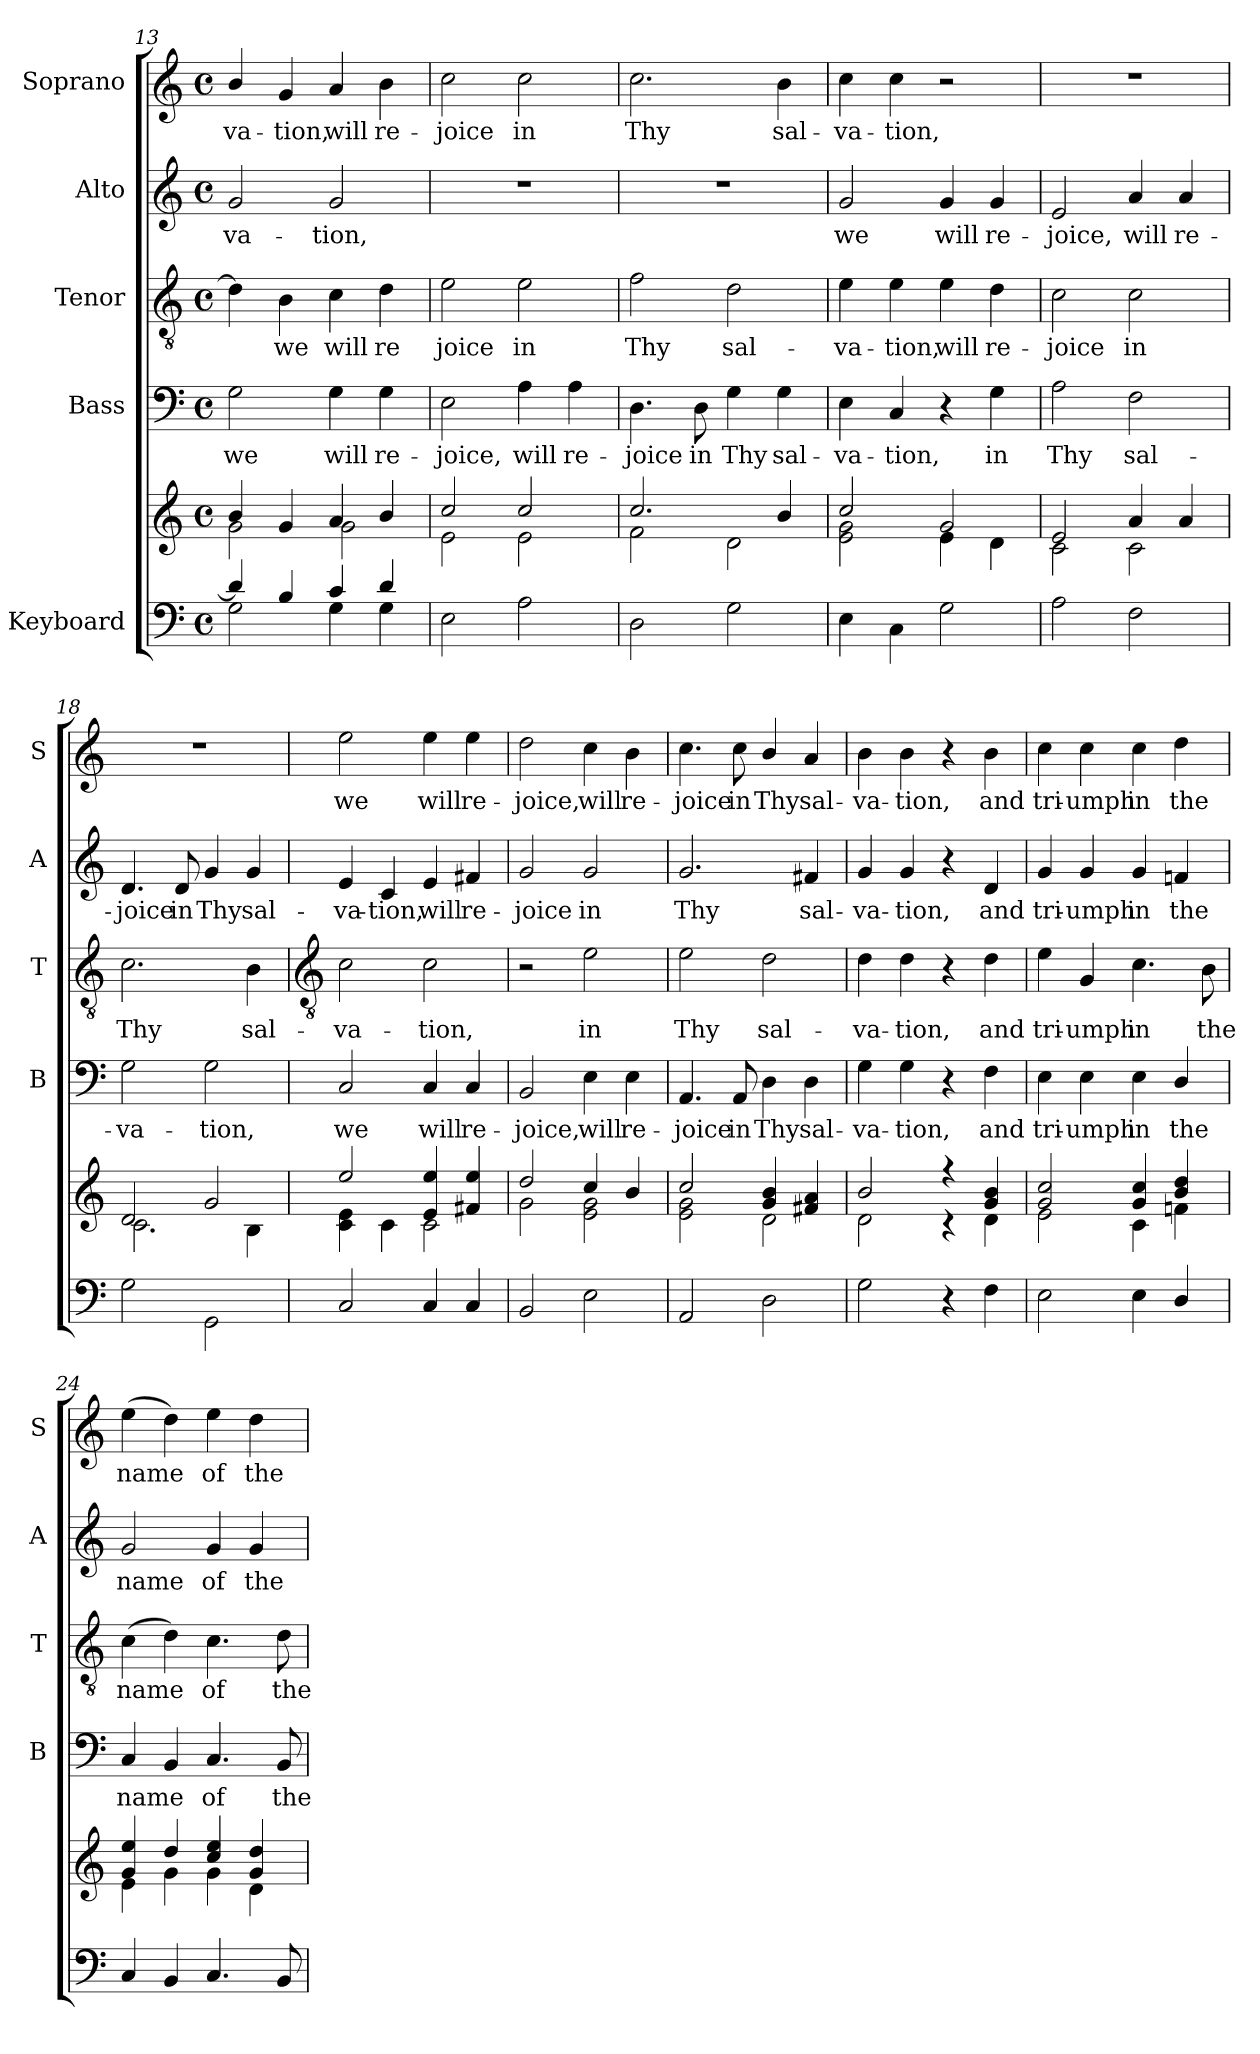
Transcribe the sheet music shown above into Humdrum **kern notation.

**kern	**kern	**kern	**text	**kern	**text	**kern	**text	**kern	**text
*part5	*part5	*part4	*part4	*part3	*part3	*part2	*part2	*part1	*part1
*staff6	*staff5	*staff4	*staff4	*staff3	*staff3	*staff2	*staff2	*staff1	*staff1
*I"Keyboard	*	*I"Bass	*	*I"Tenor	*	*I"Alto	*	*I"Soprano	*
*	*	*I'B	*	*I'T	*	*I'A	*	*I'S	*
!!LO:LB:g=z
*clefF4	*clefG2	*clefF4	*	*clefGv2	*	*clefG2	*	*clefG2	*
*k[]	*k[]	*k[]	*	*k[]	*	*k[]	*	*k[]	*
*C:	*C:	*C:	*	*C:	*	*C:	*	*C:	*
*M4/4	*M4/4	*M4/4	*	*M4/4	*	*M4/4	*	*M4/4	*
*met(c)	*met(c)	*met(c)	*	*met(c)	*	*met(c)	*	*met(c)	*
=13	=13	=13	=13	=13	=13	=13	=13	=13	=13
*^	*^	*	*	*	*	*	*	*	*
!	!	!	!	!	!LO:LY:b	!	!	!	!LO:LY:b	!	!LO:LY:b
4d/]	2G	4b/	2g\	2G	we	4d]	.	2g	-va-	4b/	-va-
!	!	!	!	!	!	!	!LO:LY:b	!	!	!	!LO:LY:b
4B/	.	4g/	.	.	.	4B	we	.	.	4g	-tion,
!	!	!	!	!	!LO:LY:b	!	!LO:LY:b	!	!LO:LY:b	!	!LO:LY:b
4c/	4G	4a/	2g\	4G	will	4c	will	2g	-tion,	4a	will
!	!	!	!	!	!LO:LY:b	!	!LO:LY:b	!	!	!	!LO:LY:b
4d/	4G	4b/	.	4G	re-	4d	re	.	.	4b	re-
=14	=14	=14	=14	=14	=14	=14	=14	=14	=14	=14	=14
!	!	!	!	!	!LO:LY:b	!	!LO:LY:b	!	!	!	!LO:LY:b
1ryy	2E	2cc/	2e\	2E	-joice,	2e	joice	1r	.	2cc	-joice
!	!	!	!	!	!LO:LY:b	!	!LO:LY:b	!	!	!	!LO:LY:b
.	2A	2cc/	2e\	4A	will	2e	in	.	.	2cc	in
!	!	!	!	!	!LO:LY:b	!	!	!	!	!	!
.	.	.	.	4A	re-	.	.	.	.	.	.
=15	=15	=15	=15	=15	=15	=15	=15	=15	=15	=15	=15
!	!	!	!	!	!LO:LY:b	!	!LO:LY:b	!	!	!	!LO:LY:b
1ryy	2D	2.cc/	2f\	4.D	-joice	2f	Thy	1r	.	2.cc	Thy
!	!	!	!	!	!LO:LY:b	!	!	!	!	!	!
.	.	.	.	8D	in	.	.	.	.	.	.
!	!	!	!	!	!LO:LY:b	!	!LO:LY:b	!	!	!	!
.	2G	.	2d\	4G	Thy	2d	sal-	.	.	.	.
!	!	!	!	!	!LO:LY:b	!	!	!	!	!	!LO:LY:b
.	.	4b/	.	4G	sal-	.	.	.	.	4b	sal-
=16	=16	=16	=16	=16	=16	=16	=16	=16	=16	=16	=16
!	!	!	!	!	!LO:LY:b	!	!LO:LY:b	!	!LO:LY:b	!	!LO:LY:b
1ryy	4E	2cc/	2e\ 2g\	4E	-va-	4e	-va-	2g	we	4cc	-va-
!	!	!	!	!	!LO:LY:b	!	!LO:LY:b	!	!	!	!LO:LY:b
.	4C	.	.	4C	-tion,	4e	-tion,	.	.	4cc	-tion,
!	!	!	!	!	!	!	!LO:LY:b	!	!LO:LY:b	!	!
.	2G	2g/	4e\	4r	.	4e	will	4g	will	2r	.
!	!	!	!	!	!LO:LY:b	!	!LO:LY:b	!	!LO:LY:b	!	!
.	.	.	4d\	4G	in	4d	re-	4g	re-	.	.
=17	=17	=17	=17	=17	=17	=17	=17	=17	=17	=17	=17
!	!	!	!	!	!LO:LY:b	!	!LO:LY:b	!	!LO:LY:b	!	!
1ryy	2A	2e/	2c\	2A	Thy	2c	-joice	2e	-joice,	1r	.
!	!	!	!	!	!LO:LY:b	!	!LO:LY:b	!	!LO:LY:b	!	!
.	2F	4a/	2c\	2F	sal-	2c	in	4a	will	.	.
!	!	!	!	!	!	!	!	!	!LO:LY:b	!	!
.	.	4a/	.	.	.	.	.	4a	re-	.	.
=18	=18	=18	=18	=18	=18	=18	=18	=18	=18	=18	=18
!	!	!	!	!	!LO:LY:b	!	!LO:LY:b	!	!LO:LY:b	!	!
1ryy	2G	2d/	2.c\	2G	-va-	2.c	Thy	4.d	-joice	1r	.
!	!	!	!	!	!	!	!	!	!LO:LY:b	!	!
.	.	.	.	.	.	.	.	8d	in	.	.
!	!	!	!	!	!LO:LY:b	!	!	!	!LO:LY:b	!	!
.	2GG	2g/	.	2G	-tion,	.	.	4g	Thy	.	.
!	!	!	!	!	!	!	!LO:LY:b	!	!LO:LY:b	!	!
.	.	.	4B\	.	.	4B	sal-	4g	sal-	.	.
*v	*v	*	*	*	*	*	*	*	*	*	*
!!LO:LB:g=z
=19	=19	=19	=19	=19	=19	=19	=19	=19	=19	=19
*	*	*	*	*	*clefGv2	*	*	*	*	*
!	!	!	!	!LO:LY:b	!	!LO:LY:b	!	!LO:LY:b	!	!LO:LY:b
2C	2ee/	4c\ 4e\	2C	we	2c	-va-	4e	-va-	2ee	we
!	!	!	!	!	!	!	!	!LO:LY:b	!	!
.	.	4c\	.	.	.	.	4c	-tion,	.	.
!	!	!	!	!LO:LY:b	!	!LO:LY:b	!	!LO:LY:b	!	!LO:LY:b
4C	4e/ 4ee/	2c\	4C	will	2c	-tion,	4e	will	4ee	will
!	!	!	!	!LO:LY:b	!	!	!	!LO:LY:b	!	!LO:LY:b
4C	4f#X/ 4ee/	.	4C	re-	.	.	4f#X	re-	4ee	re-
=20	=20	=20	=20	=20	=20	=20	=20	=20	=20	=20
!	!	!	!	!LO:LY:b	!	!	!	!LO:LY:b	!	!LO:LY:b
2BB	2dd/	2g\	2BB	-joice,	2r	.	2g	-joice	2dd	-joice,
!	!	!	!	!LO:LY:b	!	!LO:LY:b	!	!LO:LY:b	!	!LO:LY:b
2E	4cc/	2e\ 2g\	4E	will	2e	in	2g	in	4cc	will
!	!	!	!	!LO:LY:b	!	!	!	!	!	!LO:LY:b
.	4b/	.	4E	re-	.	.	.	.	4b	re-
=21	=21	=21	=21	=21	=21	=21	=21	=21	=21	=21
!	!	!	!	!LO:LY:b	!	!LO:LY:b	!	!LO:LY:b	!	!LO:LY:b
2AA	2cc/	2e\ 2g\	4.AA	-joice	2e	Thy	2.g	Thy	4.cc	-joice
!	!	!	!	!LO:LY:b	!	!	!	!	!	!LO:LY:b
.	.	.	8AA	in	.	.	.	.	8cc	in
!	!	!	!	!LO:LY:b	!	!LO:LY:b	!	!	!	!LO:LY:b
2D	4g/ 4b/	2d\	4D	Thy	2d	sal-	.	.	4b/	Thy
!	!	!	!	!LO:LY:b	!	!	!	!LO:LY:b	!	!LO:LY:b
.	4f#X/ 4a/	.	4D	sal-	.	.	4f#X	sal-	4a	sal-
=22	=22	=22	=22	=22	=22	=22	=22	=22	=22	=22
!	!	!	!	!LO:LY:b	!	!LO:LY:b	!	!LO:LY:b	!	!LO:LY:b
2G	2b/	2d\	4G	-va-	4d	-va-	4g	-va-	4b	-va-
!	!	!	!	!LO:LY:b	!	!LO:LY:b	!	!LO:LY:b	!	!LO:LY:b
.	.	.	4G	-tion,	4d	-tion,	4g	-tion,	4b	-tion,
4r	4r	4r	4r	.	4r	.	4r	.	4r	.
!	!	!	!	!LO:LY:b	!	!LO:LY:b	!	!LO:LY:b	!	!LO:LY:b
4F	4g/ 4b/	4d\	4F	and	4d	and	4d	and	4b	and
=23	=23	=23	=23	=23	=23	=23	=23	=23	=23	=23
!	!	!	!	!LO:LY:b	!	!LO:LY:b	!	!LO:LY:b	!	!LO:LY:b
2E	2g/ 2cc/	2e\	4E	tri-	4e	tri-	4g	tri-	4cc	tri-
!	!	!	!	!LO:LY:b	!	!LO:LY:b	!	!LO:LY:b	!	!LO:LY:b
.	.	.	4E	-umph	4G	-umph	4g	-umph	4cc	-umph
!	!	!	!	!LO:LY:b	!	!LO:LY:b	!	!LO:LY:b	!	!LO:LY:b
4E	4g/ 4cc/	4c\	4E	in	4.c	in	4g	in	4cc	in
!	!	!	!	!LO:LY:b	!	!	!	!LO:LY:b	!	!LO:LY:b
4D/	4b/ 4dd/	4fn\	4D/	the	.	.	4fn	the	4dd	the
!	!	!	!	!	!	!LO:LY:b	!	!	!	!
.	.	.	.	.	8B	the	.	.	.	.
=24	=24	=24	=24	=24	=24	=24	=24	=24	=24	=24
!	!	!	!	!LO:LY:b	!	!LO:LY:b	!	!LO:LY:b	!	!LO:LY:b
4C	4g/ 4ee/	4e\	4C	name	(>4c	name	2g	name	(>4ee	name
4BB	4dd/	4g\	4BB	.	4d)	.	.	.	4dd)	.
!	!	!	!	!LO:LY:b	!	!LO:LY:b	!	!LO:LY:b	!	!LO:LY:b
4.C	4cc/ 4ee/	4g\	4.C	of	4.c	of	4g	of	4ee	of
!	!	!	!	!	!	!	!	!LO:LY:b	!	!LO:LY:b
.	4g/ 4dd/	4d\	.	.	.	.	4g	the	4dd	the
!	!	!	!	!LO:LY:b	!	!LO:LY:b	!	!	!	!
8BB	.	.	8BB	the	8d	the	.	.	.	.
*	*v	*v	*	*	*	*	*	*	*	*
=	=	=	=	=	=	=	=	=	=
*-	*-	*-	*-	*-	*-	*-	*-	*-	*-
